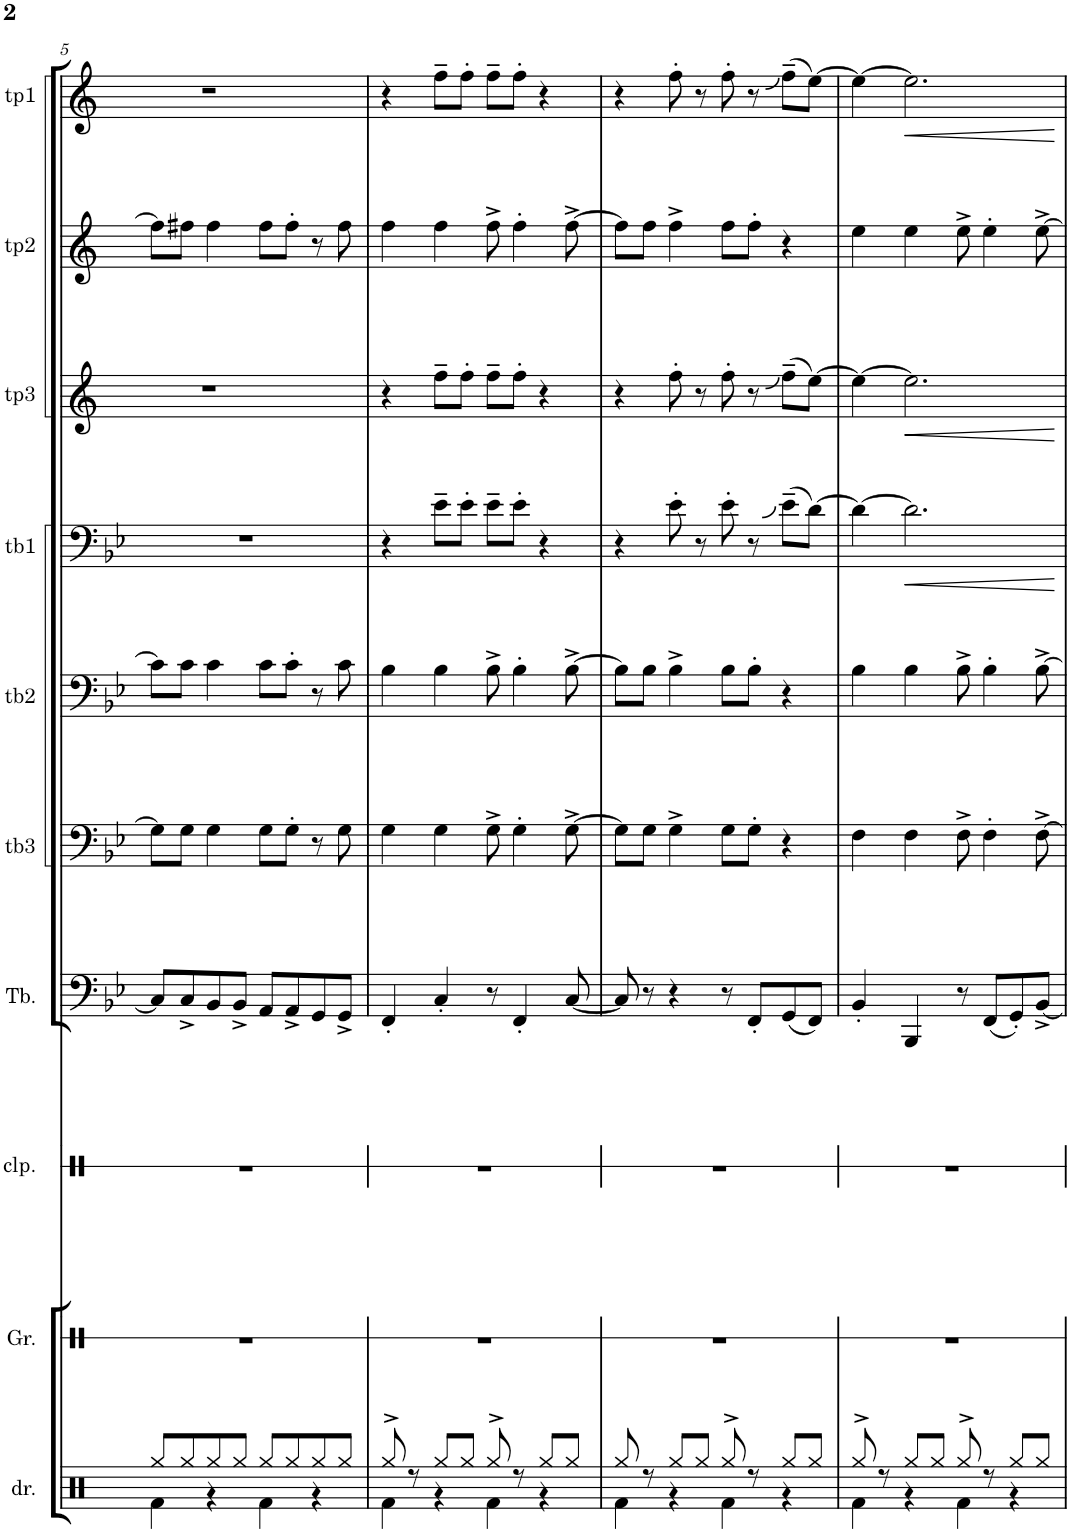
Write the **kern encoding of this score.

**kern	**kern	**kern	**kern	**kern	**kern	**kern	**kern	**dynam	**kern	**kern	**dynam
*part10	*part9	*part8	*part7	*part6	*part5	*part4	*part3	*part3	*part2	*part1	*part1
*staff10	*staff9	*staff8	*staff7	*staff6	*staff5	*staff4	*staff3	*staff3	*staff2	*staff1	*staff1
*I"Drum Set	*I"Guiro	*I"Claps	*I"Tuba	*I"Trombone 3	*I"Trombone 2	*I"Trombone 1	*I"Trumpet in Bb 3	*	*I"Trumpet in Bb2	*I"Trumpet in Bb 1	*
*I'dr.	*I'Gr.	*I'clp.	*I'Tb.	*I'tb3	*I'tb2	*I'tb1	*I'tp3	*	*I'tp2	*I'tp1	*
!!LO:PB:g=z
*clefX	*clefX	*clefX	*clefF4	*clefF4	*clefF4	*clefF4	*clefG2	*	*clefG2	*clefG2	*
*	*	*	*	*	*	*	*Trd1c2	*	*Trd1c2	*Trd1c2	*
*k[]	*k[]	*k[]	*k[b-e-]	*k[b-e-]	*k[b-e-]	*k[b-e-]	*k[]	*	*k[]	*k[]	*
*M4/4	*M4/4	*M4/4	*M4/4	*M4/4	*M4/4	*M4/4	*M4/4	*	*M4/4	*M4/4	*
=5	=5	=5	=5	=5	=5	=5	=5	=5	=5	=5	=5
*^	*	*	*	*	*	*	*	*	*	*	*
!	!	!	!	!	!	!	!	!	!LO:HP:b	!	!	!LO:HP:b
8Rgg/L	4Rf\	1r	1r	8C/L]	8G\L]	8c\L]	1r	1r	<	8ff#\L]	1r	<
8Rgg/	.	.	.	8C^/	8G\J	8c\J	.	.	.	8ff#X\J	.	.
8Rgg/	4r	.	.	8BB-/	4G\	4c\	.	.	.	4ff#\	.	.
8Rgg/J	.	.	.	8BB-^/J	.	.	.	.	.	.	.	.
8Rgg/L	4Rf\	.	.	8AA/L	8G\L	8c\L	.	.	.	8ff#\L	.	.
8Rgg/	.	.	.	8AA^/	8G'\J	8c'\J	.	.	.	8ff#'\J	.	.
8Rgg/	4r	.	.	8GG/	8r	8r	.	.	.	8r	.	.
8Rgg/J	.	.	.	8GG^/J	8G\	8c\	.	.	.	8ff#\	.	.
=6	=6	=6	=6	=6	=6	=6	=6	=6	=6	=6	=6	=6
8Rgg^/	4Rf\	1r	1r	4FF'/	4G\	4B-\	4r	4r	.	4ff\	4r	.
8r	.	.	.	.	.	.	.	.	.	.	.	.
8Rgg/L	4r	.	.	4C'/	4G\	4B-\	8e-~\L	8ff~\L	.	4ff\	8ff~\L	.
8Rgg/J	.	.	.	.	.	.	8e-'\J	8ff'\J	.	.	8ff'\J	.
8Rgg^/	4Rf\	.	.	8r	8G^\	8B-^\	8e-~\L	8ff~\L	.	8ff^\	8ff~\L	.
8r	.	.	.	4FF'/	4G'\	4B-'\	8e-'\J	8ff'\J	.	4ff'\	8ff'\J	.
8Rgg/L	4r	.	.	.	.	.	4r	4r	.	.	4r	.
8Rgg/J	.	.	.	[8C/	[8G^\	[8B-^\	.	.	.	[8ff^\	.	.
=7	=7	=7	=7	=7	=7	=7	=7	=7	=7	=7	=7	=7
8Rgg/	4Rf\	1r	1r	8C/]	8G\L]	8B-\L]	4r	4r	.	8ff\L]	4r	.
8r	.	.	.	8r	8G\J	8B-\J	.	.	.	8ff\J	.	.
8Rgg/L	4r	.	.	4r	4G^\	4B-^\	8e-'\	8ff'\	.	4ff^\	8ff'\	.
8Rgg/J	.	.	.	.	.	.	8r	8r	.	.	8r	.
8Rgg^/	4Rf\	.	.	8r	8G\L	8B-\L	8e-'\	8ff'\	.	8ff\L	8ff'\	.
8r	.	.	.	8FF'/L	8G'\J	8B-'\J	8r	8r	.	8ff'\J	8r	.
8Rgg/L	4r	.	.	(8GG/	4r	4r	(8e-~\L	(8ff~\L	.	4r	(8ff~\L	.
8Rgg/J	.	.	.	8FF/J)	.	.	[8d\J)	[8ee\J)	.	.	[8ee\J)	.
=8	=8	=8	=8	=8	=8	=8	=8	=8	=8	=8	=8	=8
8Rgg^/	4Rf\	1r	1r	4BB-'/	4F\	4B-\	4d\_	4ee\_	.	4ee\	4ee\_	.
8r	.	.	.	.	.	.	.	.	.	.	.	.
8Rgg/L	4r	.	.	4BBB-/	4F\	4B-\	2.d\]	2.ee\]	.	4ee\	2.ee\]	.
8Rgg/J	.	.	.	.	.	.	.	.	.	.	.	.
8Rgg^/	4Rf\	.	.	8r	8F^\	8B-^\	.	.	.	8ee^\	.	.
8r	.	.	.	(8FF/L	4F'\	4B-'\	.	.	.	4ee'\	.	.
8Rgg/L	4r	.	.	8GG'/)	.	.	.	.	.	.	.	.
8Rgg/J	.	.	.	[8BB-^/J	[8F^\	[8B-^\	.	.	.	[8ee^\	.	.
*v	*v	*	*	*	*	*	*	*	*	*	*	*
.	.	.	.	.	.	.	.	[	.	.	[
=	=	=	=	=	=	=	=	=	=	=	=
*-	*-	*-	*-	*-	*-	*-	*-	*-	*-	*-	*-
